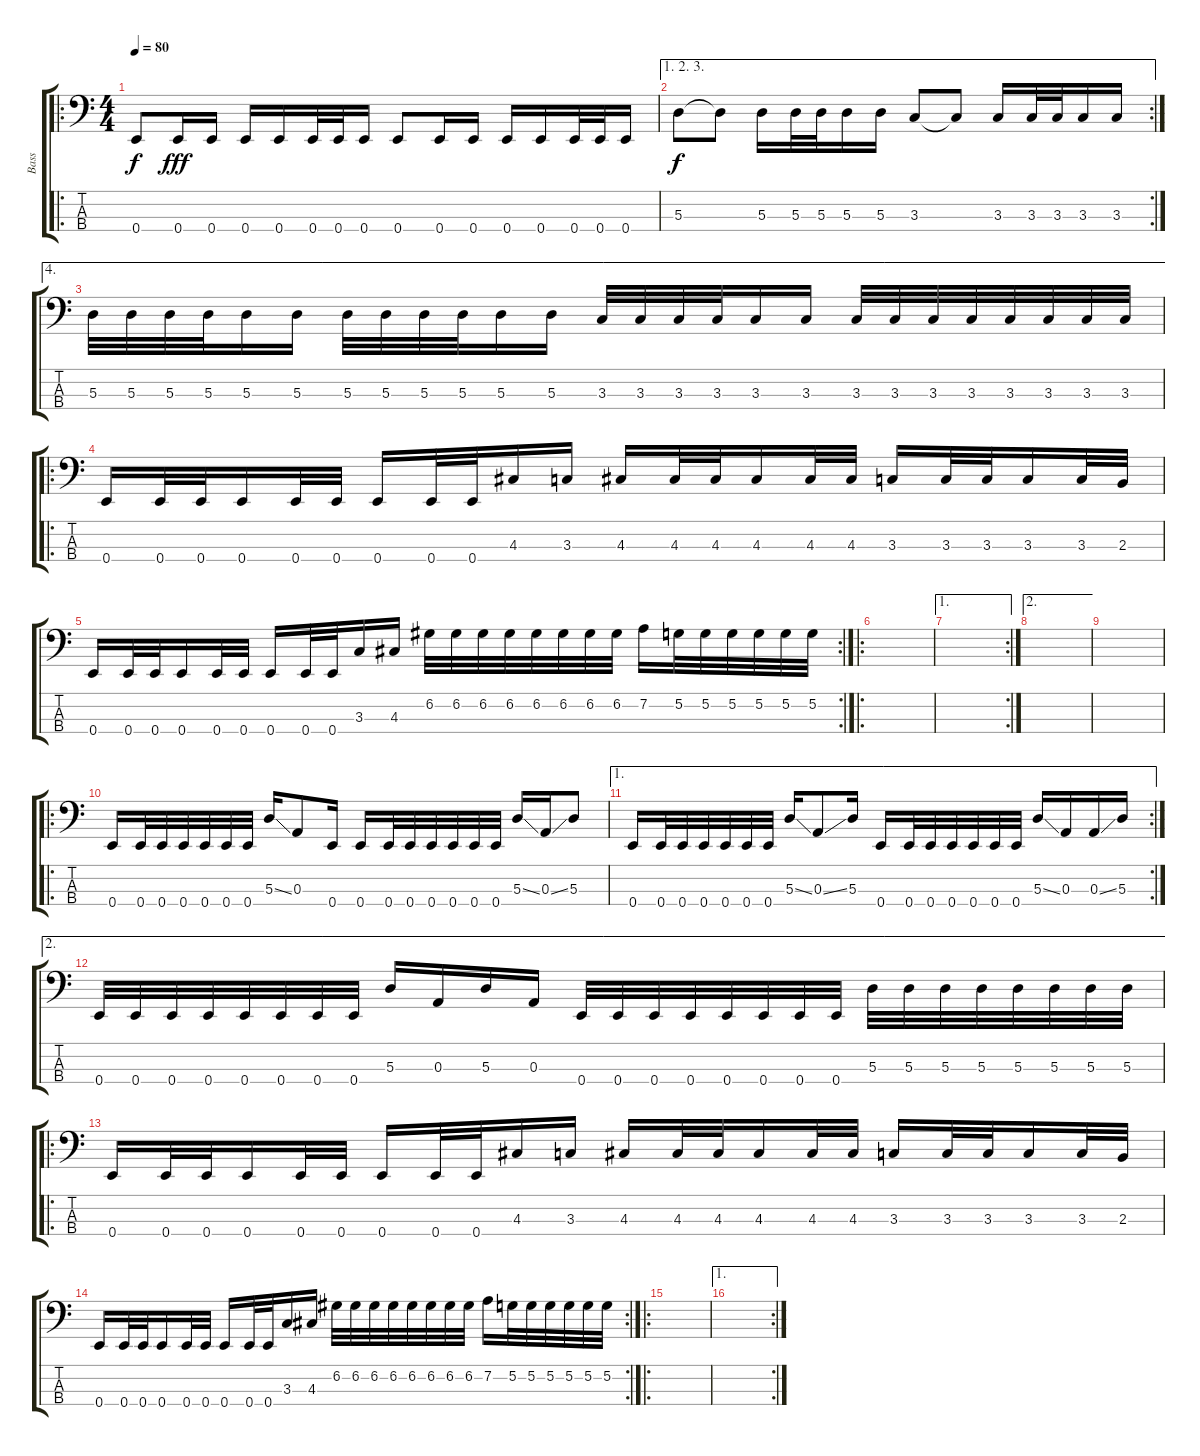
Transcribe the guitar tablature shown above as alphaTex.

\track ("Bass" "Bass") {instrument electricbasspick}
\staff {score tabs}
\tuning (G2 D2 A1 E1) {hide}
\ro
\ts (4 4)
\section ("" "")
\tempo 80
\clef f4
\ks c
0.4.8{dy f} 0.4.16{dy fff} 0.4.16 0.4.16 0.4.16 0.4.32 0.4.32 0.4.16 0.4.8 0.4.16 0.4.16 0.4.16 0.4.16 0.4.32 0.4.32 0.4.16 |
\ae (1 2 3)
\rc 2
5.3.8{dy f} 5.3{t}.8 5.3.16 5.3.32 5.3.32 5.3.16 5.3.16 3.3.8 3.3{t}.8 3.3.16 3.3.32 3.3.32 3.3.16 3.3.16 |
\ae 4
5.3.32 5.3.32 5.3.32 5.3.32 5.3.16 5.3.16 5.3.32 5.3.32 5.3.32 5.3.32 5.3.16 5.3.16 3.3.32 3.3.32 3.3.32 3.3.32 3.3.16 3.3.16 3.3.32 3.3.32 3.3.32 3.3.32 3.3.32 3.3.32 3.3.32 3.3.32 |
\ro
\section ("" "")
0.4.16 0.4.32 0.4.32 0.4.16 0.4.32 0.4.32 0.4.16 0.4.32 0.4.32 4.3.16 3.3.16 4.3.16 4.3.32 4.3.32 4.3.16 4.3.32 4.3.32 3.3.16 3.3.32 3.3.32 3.3.16 3.3.32 2.3.32 |
\rc 2
0.4.16 0.4.32 0.4.32 0.4.16 0.4.32 0.4.32 0.4.16 0.4.32 0.4.32 3.3.16 4.3.16 6.2.32 6.2.32 6.2.32 6.2.32 6.2.32 6.2.32 6.2.32 6.2.32 7.2.16 5.2.32 5.2.32 5.2.32 5.2.32 5.2.32 5.2.32 |
\ro
\section ("" "")
|
\ae 1
\rc 2
|
\ae 2
|
|
\ro
\section ("" "")
0.4.16 0.4.32 0.4.32 0.4.32 0.4.32 0.4.32 0.4.32 5.3{ss}.16 0.3.8 0.4.16 0.4.16 0.4.32 0.4.32 0.4.32 0.4.32 0.4.32 0.4.32 5.3{ss}.16 0.3{ss}.16 5.3.8 |
\ae 1
\rc 2
0.4.16 0.4.32 0.4.32 0.4.32 0.4.32 0.4.32 0.4.32 5.3{ss}.16 0.3{ss}.8 5.3.16 0.4.16 0.4.32 0.4.32 0.4.32 0.4.32 0.4.32 0.4.32 5.3{ss}.16 0.3.16 0.3{ss}.16 5.3.16 |
\ae 2
0.4.32 0.4.32 0.4.32 0.4.32 0.4.32 0.4.32 0.4.32 0.4.32 5.3.16 0.3.16 5.3.16 0.3.16 0.4.32 0.4.32 0.4.32 0.4.32 0.4.32 0.4.32 0.4.32 0.4.32 5.3.32 5.3.32 5.3.32 5.3.32 5.3.32 5.3.32 5.3.32 5.3.32 |
\ro
\section ("" "")
0.4.16 0.4.32 0.4.32 0.4.16 0.4.32 0.4.32 0.4.16 0.4.32 0.4.32 4.3.16 3.3.16 4.3.16 4.3.32 4.3.32 4.3.16 4.3.32 4.3.32 3.3.16 3.3.32 3.3.32 3.3.16 3.3.32 2.3.32 |
\rc 2
0.4.16 0.4.32 0.4.32 0.4.16 0.4.32 0.4.32 0.4.16 0.4.32 0.4.32 3.3.16 4.3.16 6.2.32 6.2.32 6.2.32 6.2.32 6.2.32 6.2.32 6.2.32 6.2.32 7.2.16 5.2.32 5.2.32 5.2.32 5.2.32 5.2.32 5.2.32 |
\ro
|
\ae 1
\rc 2
